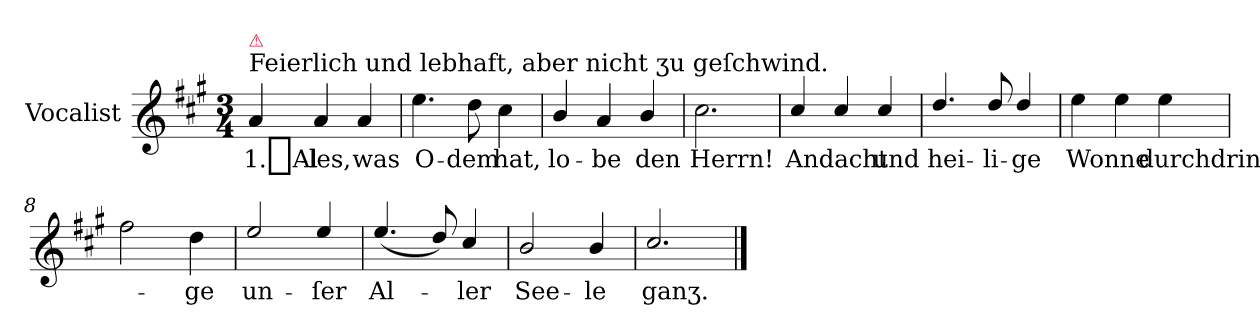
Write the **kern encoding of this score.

**kern	**text
*part1	*part1
*staff1	*staff1
*I"Vocalist	*
*clefG2	*
*k[f#c#g#]	*
*A:	*
*M3/4	*
=1	=1
!LO:TX:a:t=Feierlich und lebhaft, aber nicht ʒu geſchwind.	!
!LO:TX:a:color=crimson:t=⚠	!
4a	1._Al-
4a	-les,
4a	was
=2	=2
4.ee	O-
8dd	-dem
4cc#	hat,
=3	=3
4b/	lo-
4a	-be
4b/	den
=4	=4
2.cc#	Herrn!
=5	=5
4cc#/	Andacht
4cc#/	.
4cc#/	und
=6	=6
4.dd/	hei-
8dd/	-li-
4dd/	-ge
=7	=7
4ee	Wonne
4ee	.
4ee	durchdrin-
=8	=8
2ff#	.
4dd	-ge
=9	=9
2ee/	un-
4ee/	-ſer
=10	=10
(>4.ee/	Al-
8dd/)	.
4cc#/	-ler
=11	=11
2b/	See-
4b/	-le
=12	=12
2.cc#/	ganʒ.
==	==
*-	*-
